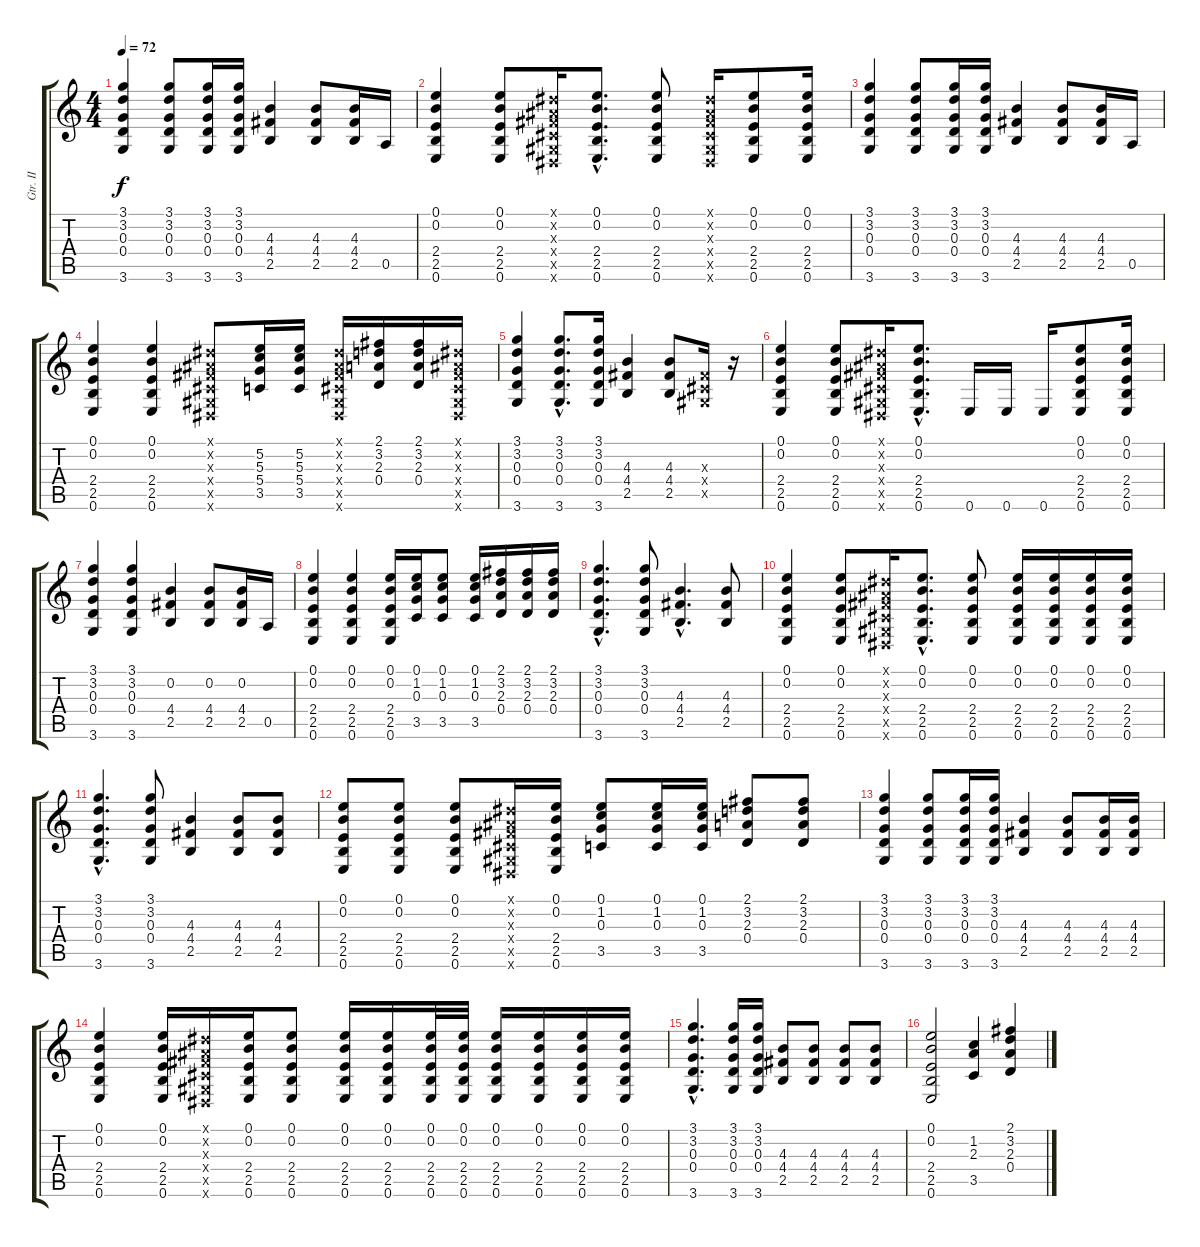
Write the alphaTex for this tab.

\track ("Gtr. II" "Gtr. II") {instrument electricguitarclean}
\staff {score tabs}
\tuning (E4 B3 G3 D3 A2 E2) {hide}
\ts (4 4)
\tempo 72
\clef g2
\ks c
(3.1 3.2 0.3 0.4 3.6).4{dy f} (3.1 3.2 0.3 0.4 3.6).8 (3.1 3.2 0.3 0.4 3.6).16 (3.1 3.2 0.3 0.4 3.6).16 (4.3 4.4 2.5).4 (4.3 4.4 2.5).8 (4.3 4.4 2.5).16 0.5.16 |
(0.1 0.2 2.4 2.5 0.6).4 (0.1 0.2 2.4 2.5 0.6).8 (-1.1{x} -1.2{x} -1.3{x} -1.4{x} -1.5{x} -1.6{x}).16 (0.1{hac} 0.2{hac} 2.4{hac} 2.5{hac} 0.6{hac}).8{d} (0.1 0.2 2.4 2.5 0.6).8 (-1.1{x} -1.2{x} -1.3{x} -1.4{x} -1.5{x} -1.6{x}).16 (0.1 0.2 2.4 2.5 0.6).8 (0.1 0.2 2.4 2.5 0.6).16 |
(3.1 3.2 0.3 0.4 3.6).4 (3.1 3.2 0.3 0.4 3.6).8 (3.1 3.2 0.3 0.4 3.6).16 (3.1 3.2 0.3 0.4 3.6).16 (4.3 4.4 2.5).4 (4.3 4.4 2.5).8 (4.3 4.4 2.5).16 0.5.16 |
(0.1 0.2 2.4 2.5 0.6).4 (0.1 0.2 2.4 2.5 0.6).4 (-1.1{x} -1.2{x} -1.3{x} -1.4{x} -1.5{x} -1.6{x}).8 (5.2 5.3 5.4 3.5).16 (5.2 5.3 5.4 3.5).16 (-1.1{x} -1.2{x} -1.3{x} -1.4{x} -1.5{x} -1.6{x}).16 (2.1 3.2 2.3 0.4).16 (2.1 3.2 2.3 0.4).16 (-1.1{x} -1.2{x} -1.3{x} -1.4{x} -1.5{x} -1.6{x}).16 |
(3.1 3.2 0.3 0.4 3.6).4 (3.1{hac} 3.2{hac} 0.3{hac} 0.4{hac} 3.6{hac}).8{d} (3.1 3.2 0.3 0.4 3.6).16 (4.3 4.4 2.5).4 (4.3 4.4 2.5).8 (-1.3{x} -1.4{x} -1.5{x}).16 r.16 |
(0.1 0.2 2.4 2.5 0.6).4 (0.1 0.2 2.4 2.5 0.6).8 (-1.1{x} -1.2{x} -1.3{x} -1.4{x} -1.5{x} -1.6{x}).16 (0.1{hac} 0.2{hac} 2.4{hac} 2.5{hac} 0.6{hac}).8{d} 0.6.16 0.6.16 0.6.16 (0.1 0.2 2.4 2.5 0.6).8 (0.1 0.2 2.4 2.5 0.6).16 |
(3.1 3.2 0.3 0.4 3.6).4 (3.1 3.2 0.3 0.4 3.6).4 (0.2 4.4 2.5).4 (0.2 4.4 2.5).8 (0.2 4.4 2.5).16 0.5.16 |
(0.1 0.2 2.4 2.5 0.6).4 (0.1 0.2 2.4 2.5 0.6).4 (0.1 0.2 2.4 2.5 0.6).16 (0.1 1.2 0.3 3.5).16 (0.1 1.2 0.3 3.5).8 (0.1 1.2 0.3 3.5).16 (2.1 3.2 2.3 0.4).16 (2.1 3.2 2.3 0.4).16 (2.1 3.2 2.3 0.4).16 |
(3.1{hac} 3.2{hac} 0.3{hac} 0.4{hac} 3.6{hac}).4{d} (3.1 3.2 0.3 0.4 3.6).8 (4.3{hac} 4.4{hac} 2.5{hac}).4{d} (4.3 4.4 2.5).8 |
(0.1 0.2 2.4 2.5 0.6).4 (0.1 0.2 2.4 2.5 0.6).8 (-1.1{x} -1.2{x} -1.3{x} -1.4{x} -1.5{x} -1.6{x}).16 (0.1{hac} 0.2{hac} 2.4{hac} 2.5{hac} 0.6{hac}).8{d} (0.1 0.2 2.4 2.5 0.6).8 (0.1 0.2 2.4 2.5 0.6).16 (0.1 0.2 2.4 2.5 0.6).16 (0.1 0.2 2.4 2.5 0.6).16 (0.1 0.2 2.4 2.5 0.6).16 |
(3.1{hac} 3.2{hac} 0.3{hac} 0.4{hac} 3.6{hac}).4{d} (3.1 3.2 0.3 0.4 3.6).8 (4.3 4.4 2.5).4 (4.3 4.4 2.5).8 (4.3 4.4 2.5).8 |
(0.1 0.2 2.4 2.5 0.6).8 (0.1 0.2 2.4 2.5 0.6).8 (0.1 0.2 2.4 2.5 0.6).8 (-1.1{x} -1.2{x} -1.3{x} -1.4{x} -1.5{x} -1.6{x}).16 (0.1 0.2 2.4 2.5 0.6).16 (0.1 1.2 0.3 3.5).8 (0.1 1.2 0.3 3.5).16 (0.1 1.2 0.3 3.5).16 (2.1 3.2 2.3 0.4).8 (2.1 3.2 2.3 0.4).8 |
(3.1 3.2 0.3 0.4 3.6).4 (3.1 3.2 0.3 0.4 3.6).8 (3.1 3.2 0.3 0.4 3.6).16 (3.1 3.2 0.3 0.4 3.6).16 (4.3 4.4 2.5).4 (4.3 4.4 2.5).8 (4.3 4.4 2.5).16 (4.3 4.4 2.5).16 |
(0.1 0.2 2.4 2.5 0.6).4 (0.1 0.2 2.4 2.5 0.6).16 (-1.1{x} -1.2{x} -1.3{x} -1.4{x} -1.5{x} -1.6{x}).16 (0.1 0.2 2.4 2.5 0.6).16 (0.1 0.2 2.4 2.5 0.6).8 (0.1 0.2 2.4 2.5 0.6).16 (0.1 0.2 2.4 2.5 0.6).16 (0.1 0.2 2.4 2.5 0.6).32 (0.1 0.2 2.4 2.5 0.6).32 (0.1 0.2 2.4 2.5 0.6).16 (0.1 0.2 2.4 2.5 0.6).16 (0.1 0.2 2.4 2.5 0.6).16 (0.1 0.2 2.4 2.5 0.6).16 |
(3.1{hac} 3.2{hac} 0.3{hac} 0.4{hac} 3.6{hac}).4{d} (3.1 3.2 0.3 0.4 3.6).16 (3.1 3.2 0.3 0.4 3.6).16 (4.3 4.4 2.5).8 (4.3 4.4 2.5).8 (4.3 4.4 2.5).8 (4.3 4.4 2.5).8 |
(0.1 0.2 2.4 2.5 0.6).2 (1.2 2.3 3.5).4 (2.1 3.2 2.3 0.4).4
